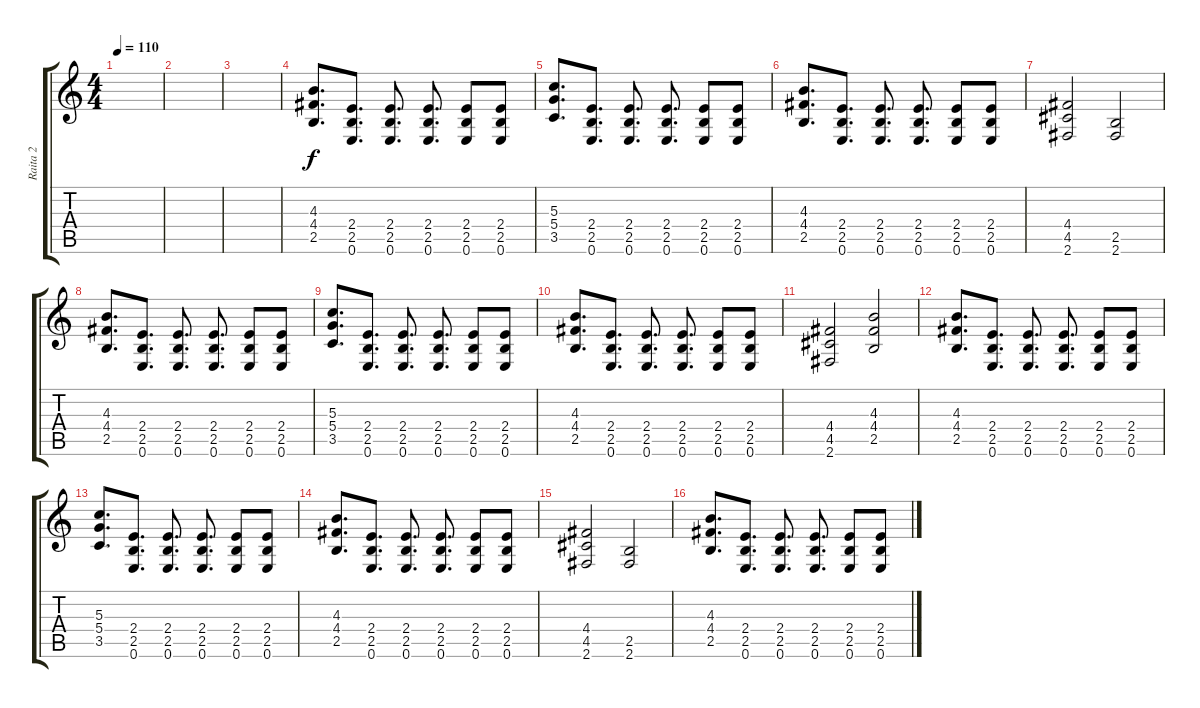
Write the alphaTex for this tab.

\track ("Raita 2" "Raita 2") {instrument distortionguitar}
\staff {score tabs}
\tuning (E4 B3 G3 D3 A2 E2) {hide}
\ts (4 4)
\tempo 110
\clef g2
\ks c
|
|
|
(4.3 4.4 2.5).8{d} (2.4 2.5 0.6).8{d} (2.4 2.5 0.6).8{d} (2.4 2.5 0.6).8{d} (2.4 2.5 0.6).8 (2.4 2.5 0.6).8 |
(5.3 5.4 3.5).8{d} (2.4 2.5 0.6).8{d} (2.4 2.5 0.6).8{d} (2.4 2.5 0.6).8{d} (2.4 2.5 0.6).8 (2.4 2.5 0.6).8 |
(4.3 4.4 2.5).8{d} (2.4 2.5 0.6).8{d} (2.4 2.5 0.6).8{d} (2.4 2.5 0.6).8{d} (2.4 2.5 0.6).8 (2.4 2.5 0.6).8 |
(4.4 4.5 2.6).2 (2.5 2.6).2 |
(4.3 4.4 2.5).8{d} (2.4 2.5 0.6).8{d} (2.4 2.5 0.6).8{d} (2.4 2.5 0.6).8{d} (2.4 2.5 0.6).8 (2.4 2.5 0.6).8 |
(5.3 5.4 3.5).8{d} (2.4 2.5 0.6).8{d} (2.4 2.5 0.6).8{d} (2.4 2.5 0.6).8{d} (2.4 2.5 0.6).8 (2.4 2.5 0.6).8 |
(4.3 4.4 2.5).8{d} (2.4 2.5 0.6).8{d} (2.4 2.5 0.6).8{d} (2.4 2.5 0.6).8{d} (2.4 2.5 0.6).8 (2.4 2.5 0.6).8 |
(4.4 4.5 2.6).2 (4.3 4.4 2.5).2 |
(4.3 4.4 2.5).8{d} (2.4 2.5 0.6).8{d} (2.4 2.5 0.6).8{d} (2.4 2.5 0.6).8{d} (2.4 2.5 0.6).8 (2.4 2.5 0.6).8 |
(5.3 5.4 3.5).8{d} (2.4 2.5 0.6).8{d} (2.4 2.5 0.6).8{d} (2.4 2.5 0.6).8{d} (2.4 2.5 0.6).8 (2.4 2.5 0.6).8 |
(4.3 4.4 2.5).8{d} (2.4 2.5 0.6).8{d} (2.4 2.5 0.6).8{d} (2.4 2.5 0.6).8{d} (2.4 2.5 0.6).8 (2.4 2.5 0.6).8 |
(4.4 4.5 2.6).2 (2.5 2.6).2 |
(4.3 4.4 2.5).8{d} (2.4 2.5 0.6).8{d} (2.4 2.5 0.6).8{d} (2.4 2.5 0.6).8{d} (2.4 2.5 0.6).8 (2.4 2.5 0.6).8
